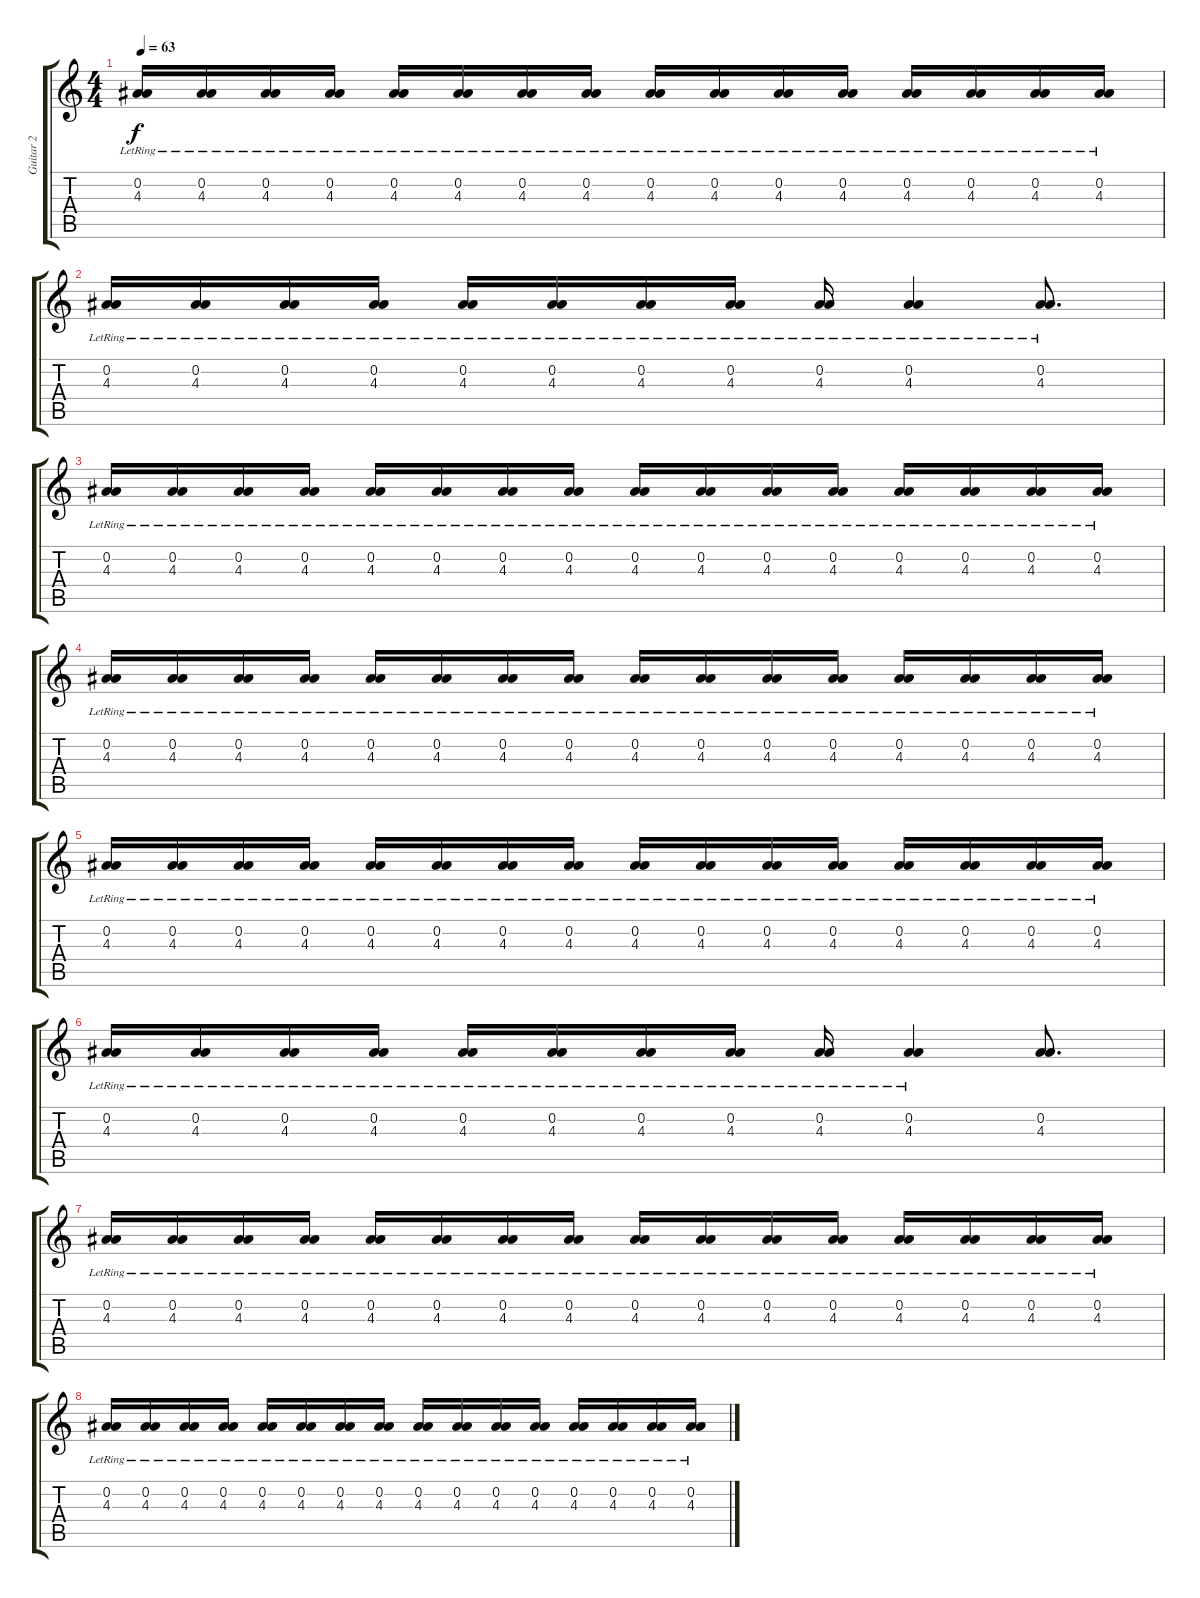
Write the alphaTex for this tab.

\track ("Guitar 2 " "Guitar 2 ") {instrument overdrivenguitar}
\staff {score tabs}
\tuning (Eb4 Bb3 Gb3 Db3 Ab2 Eb2) {hide}
\ts (4 4)
\tempo 63
\clef g2
\ks c
(0.2{lr} 4.3{lr}).16{dy f} (0.2{lr} 4.3{lr}).16 (0.2{lr} 4.3{lr}).16 (0.2{lr} 4.3{lr}).16 (0.2{lr} 4.3{lr}).16 (0.2{lr} 4.3{lr}).16 (0.2{lr} 4.3{lr}).16 (0.2{lr} 4.3{lr}).16 (0.2{lr} 4.3{lr}).16 (0.2{lr} 4.3{lr}).16 (0.2{lr} 4.3{lr}).16 (0.2{lr} 4.3{lr}).16 (0.2{lr} 4.3{lr}).16 (0.2{lr} 4.3{lr}).16 (0.2{lr} 4.3{lr}).16 (0.2{lr} 4.3{lr}).16 |
(0.2{lr} 4.3{lr}).16 (0.2{lr} 4.3{lr}).16 (0.2{lr} 4.3{lr}).16 (0.2{lr} 4.3{lr}).16 (0.2{lr} 4.3{lr}).16 (0.2{lr} 4.3{lr}).16 (0.2{lr} 4.3{lr}).16 (0.2{lr} 4.3{lr}).16 (0.2{lr} 4.3{lr}).16 (0.2{lr} 4.3{lr}).4 (0.2{lr} 4.3{lr}).8{d} |
(0.2{lr} 4.3{lr}).16 (0.2{lr} 4.3{lr}).16 (0.2{lr} 4.3{lr}).16 (0.2{lr} 4.3{lr}).16 (0.2{lr} 4.3{lr}).16 (0.2{lr} 4.3{lr}).16 (0.2{lr} 4.3{lr}).16 (0.2{lr} 4.3{lr}).16 (0.2{lr} 4.3{lr}).16 (0.2{lr} 4.3{lr}).16 (0.2{lr} 4.3{lr}).16 (0.2{lr} 4.3{lr}).16 (0.2{lr} 4.3{lr}).16 (0.2{lr} 4.3{lr}).16 (0.2{lr} 4.3{lr}).16 (0.2{lr} 4.3{lr}).16 |
(0.2{lr} 4.3{lr}).16 (0.2{lr} 4.3{lr}).16 (0.2{lr} 4.3{lr}).16 (0.2{lr} 4.3{lr}).16 (0.2{lr} 4.3{lr}).16 (0.2{lr} 4.3{lr}).16 (0.2{lr} 4.3{lr}).16 (0.2{lr} 4.3{lr}).16 (0.2{lr} 4.3{lr}).16 (0.2{lr} 4.3{lr}).16 (0.2{lr} 4.3{lr}).16 (0.2{lr} 4.3{lr}).16 (0.2{lr} 4.3{lr}).16 (0.2{lr} 4.3{lr}).16 (0.2{lr} 4.3{lr}).16 (0.2{lr} 4.3{lr}).16 |
(0.2{lr} 4.3{lr}).16 (0.2{lr} 4.3{lr}).16 (0.2{lr} 4.3{lr}).16 (0.2{lr} 4.3{lr}).16 (0.2{lr} 4.3{lr}).16 (0.2{lr} 4.3{lr}).16 (0.2{lr} 4.3{lr}).16 (0.2{lr} 4.3{lr}).16 (0.2{lr} 4.3{lr}).16 (0.2{lr} 4.3{lr}).16 (0.2{lr} 4.3{lr}).16 (0.2{lr} 4.3{lr}).16 (0.2{lr} 4.3{lr}).16 (0.2{lr} 4.3{lr}).16 (0.2{lr} 4.3{lr}).16 (0.2{lr} 4.3{lr}).16 |
(0.2{lr} 4.3{lr}).16 (0.2{lr} 4.3{lr}).16 (0.2{lr} 4.3{lr}).16 (0.2{lr} 4.3{lr}).16 (0.2{lr} 4.3{lr}).16 (0.2{lr} 4.3{lr}).16 (0.2{lr} 4.3{lr}).16 (0.2{lr} 4.3{lr}).16 (0.2{lr} 4.3{lr}).16 (0.2{lr} 4.3{lr}).4 (0.2 4.3).8{d} |
(0.2{lr} 4.3{lr}).16 (0.2{lr} 4.3{lr}).16 (0.2{lr} 4.3{lr}).16 (0.2{lr} 4.3{lr}).16 (0.2{lr} 4.3{lr}).16 (0.2{lr} 4.3{lr}).16 (0.2{lr} 4.3{lr}).16 (0.2{lr} 4.3{lr}).16 (0.2{lr} 4.3{lr}).16 (0.2{lr} 4.3{lr}).16 (0.2{lr} 4.3{lr}).16 (0.2{lr} 4.3{lr}).16 (0.2{lr} 4.3{lr}).16 (0.2{lr} 4.3{lr}).16 (0.2{lr} 4.3{lr}).16 (0.2{lr} 4.3{lr}).16 |
(0.2{lr} 4.3{lr}).16 (0.2{lr} 4.3{lr}).16 (0.2{lr} 4.3{lr}).16 (0.2{lr} 4.3{lr}).16 (0.2{lr} 4.3{lr}).16 (0.2{lr} 4.3{lr}).16 (0.2{lr} 4.3{lr}).16 (0.2{lr} 4.3{lr}).16 (0.2{lr} 4.3{lr}).16 (0.2{lr} 4.3{lr}).16 (0.2{lr} 4.3{lr}).16 (0.2{lr} 4.3{lr}).16 (0.2{lr} 4.3{lr}).16 (0.2{lr} 4.3{lr}).16 (0.2{lr} 4.3{lr}).16 (0.2{lr} 4.3{lr}).16
